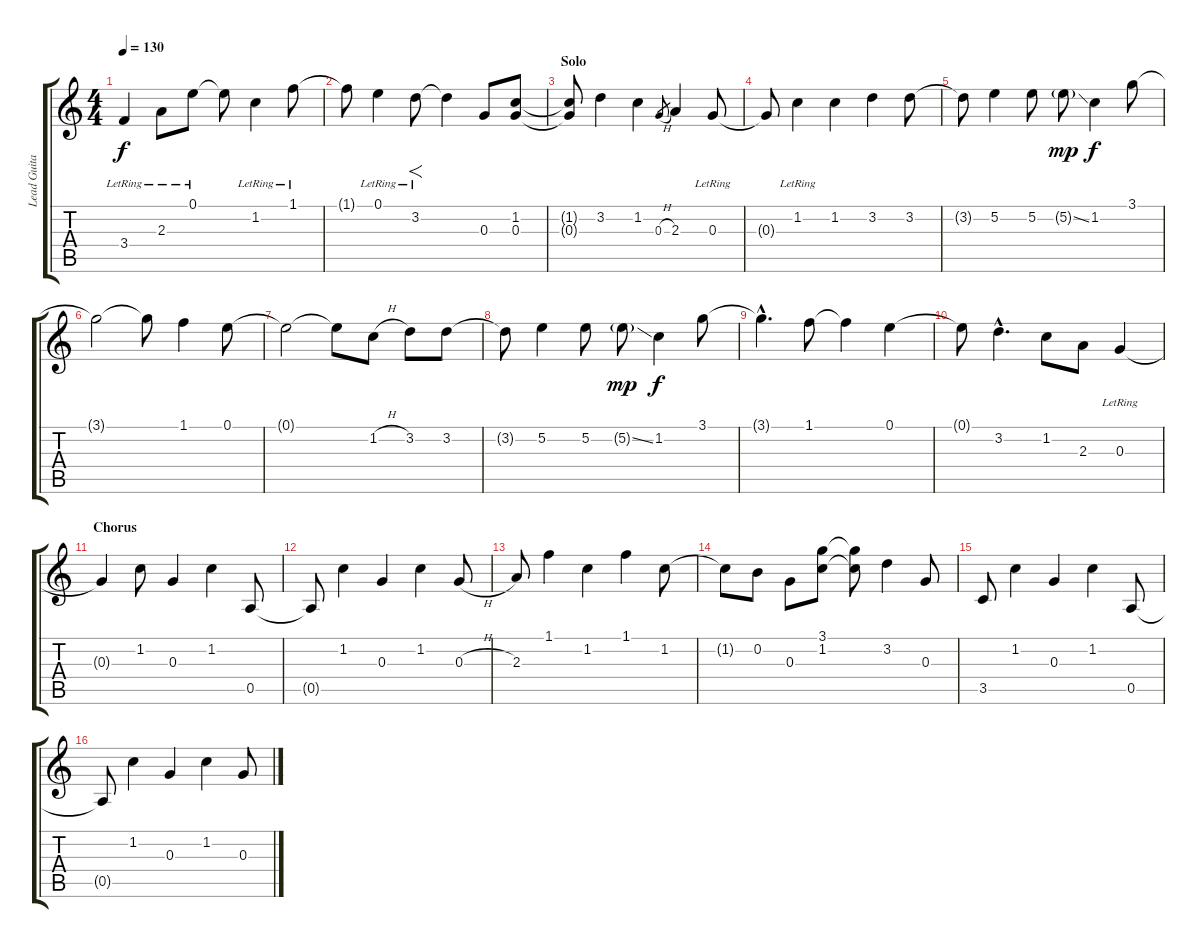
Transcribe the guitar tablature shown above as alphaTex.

\track ("Lead Guitar" "Lead Guita") {instrument electricguitarclean}
\staff {score tabs}
\tuning (E4 B3 G3 D3 A2 E2) {hide}
\ts (4 4)
\tempo 130
\clef g2
\ks c
3.4{lr}.4{dy f} 2.3{lr}.8 0.1{lr}.8 0.1{t}.8 1.2{lr}.4 1.1{lr}.8 |
1.1{t}.8 0.1{lr}.4 3.2{lr}.8{f instrument overdrivenguitar} 3.2{t}.4 0.3.8 (1.2 0.3).8 |
\section ("" "Solo")
(1.2{t} 0.3{t}).8 3.2.4 1.2.4 0.3{h}.8{gr} 2.3.4 0.3{lr}.8 |
0.3{t}.8 1.2{lr}.4 1.2.4 3.2.4 3.2.8 |
3.2{t}.8 5.2.4 5.2.8 5.2{ss g}.8{dy mp} 1.2.4{dy f} 3.1.8 |
3.1{t}.2 3.1{t}.8 1.1.4 0.1.8 |
0.1{t}.2 0.1{t}.8 1.2{h}.8 3.2.8 3.2.8 |
3.2{t}.8 5.2.4 5.2.8 5.2{ss g}.8{dy mp} 1.2.4{dy f} 3.1.8 |
3.1{hac t}.4{d} 1.1.8 1.1{t}.4 0.1.4 |
0.1{t}.8 3.2{hac}.4{d} 1.2.8 2.3.8 0.3{lr}.4 |
\section ("" "Chorus")
0.3{t}.4 1.2.8{instrument electricguitarclean} 0.3.4 1.2.4 0.5.8 |
0.5{t}.8 1.2.4 0.3.4 1.2.4 0.3{h}.8 |
2.3.8 1.1.4 1.2.4 1.1.4 1.2.8 |
1.2{t}.8 0.2.8 0.3.8 (3.1 1.2).8 (3.1{t} 1.2{t}).8 3.2.4 0.3.8 |
3.5.8 1.2.4 0.3.4 1.2.4 0.5.8 |
0.5{t}.8 1.2.4 0.3.4 1.2.4 0.3{h}.8
